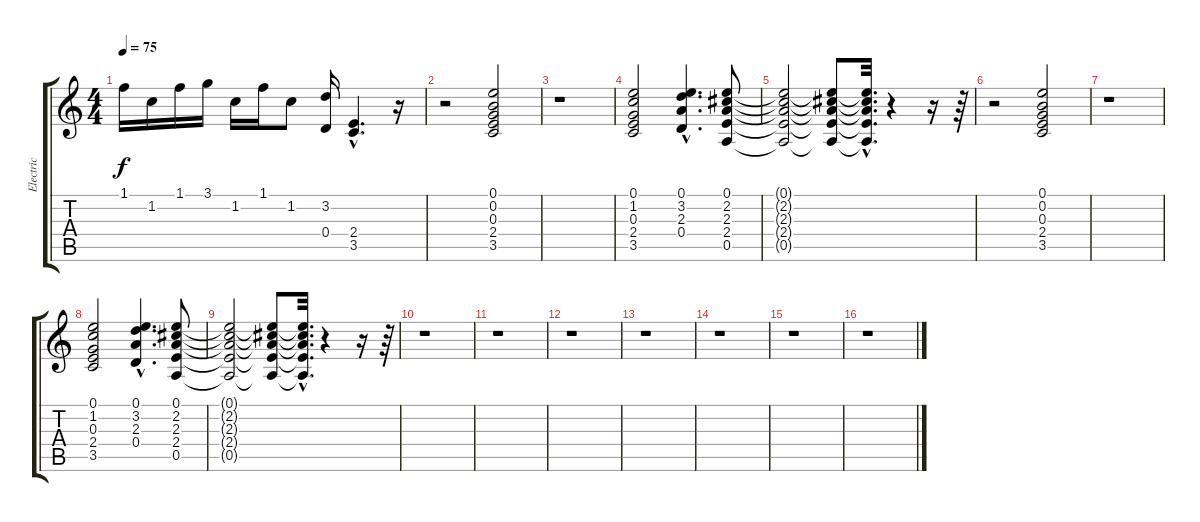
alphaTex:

\track ("Electric" "Electric") {instrument electricguitarclean}
\staff {score tabs}
\tuning (E4 B3 G3 D3 A2 E2) {hide}
\ts (4 4)
\tempo 75
\clef g2
\ks c
1.1.16{dy f} 1.2.16 1.1.16 3.1.16 1.2.16 1.1.16 1.2.8 (3.2 0.4).16 (2.4{hac} 3.5{hac}).4{d} r.16 |
r.2 (0.1 0.2 0.3 2.4 3.5).2 |
r.1 |
(0.1 1.2 0.3 2.4 3.5).2 (0.1{hac} 3.2{hac} 2.3{hac} 0.4{hac}).4{d} (0.1 2.2 2.3 2.4 0.5).8 |
(0.1{t} 2.2{t} 2.3{t} 2.4{t} 0.5{t}).2 (0.1{t} 2.2{t} 2.3{t} 2.4{t} 0.5{t}).8 (0.1{hac t} 2.2{hac t} 2.3{hac t} 2.4{hac t} 0.5{hac t}).32{d} r.4 r.16 r.64 |
r.2 (0.1 0.2 0.3 2.4 3.5).2 |
r.1 |
(0.1 1.2 0.3 2.4 3.5).2 (0.1{hac} 3.2{hac} 2.3{hac} 0.4{hac}).4{d} (0.1 2.2 2.3 2.4 0.5).8 |
(0.1{t} 2.2{t} 2.3{t} 2.4{t} 0.5{t}).2 (0.1{t} 2.2{t} 2.3{t} 2.4{t} 0.5{t}).8 (0.1{hac t} 2.2{hac t} 2.3{hac t} 2.4{hac t} 0.5{hac t}).32{d} r.4 r.16 r.64 |
r.1 |
r.1 |
r.1 |
r.1 |
r.1 |
r.1 |
r.1
